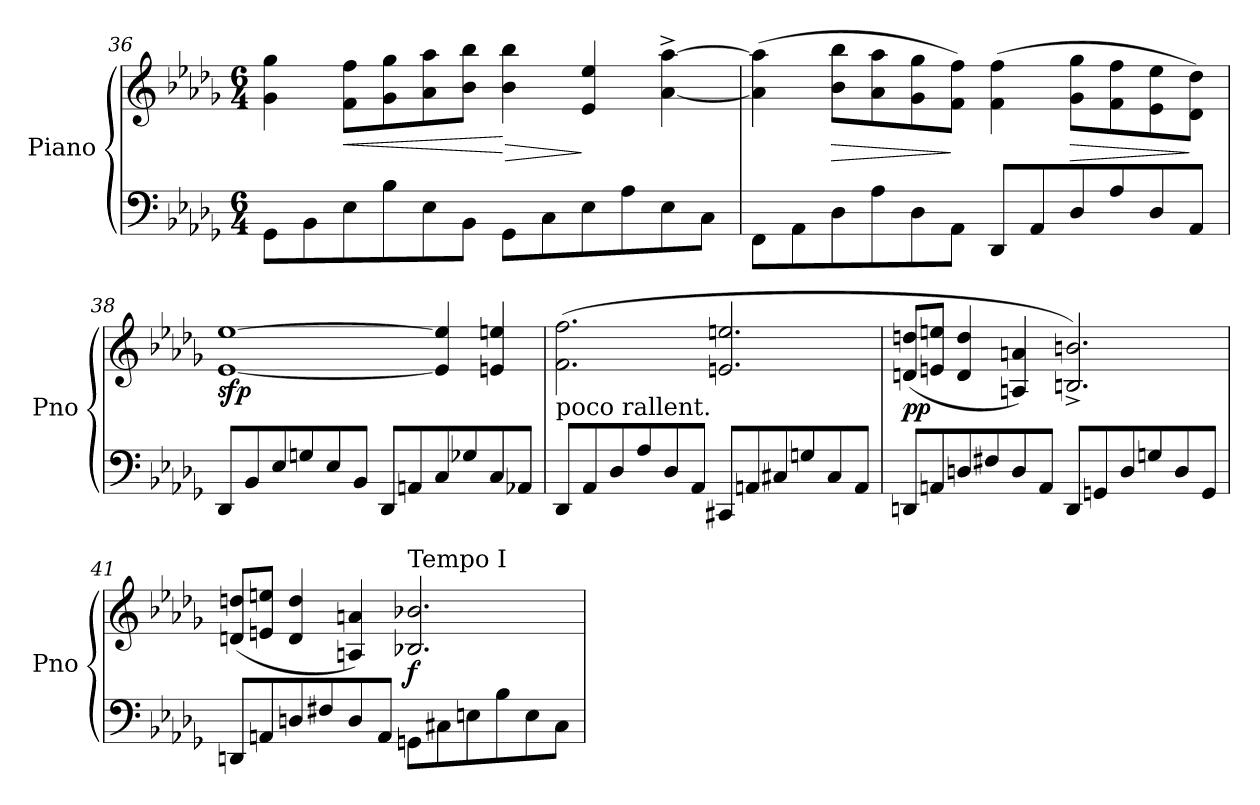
**kern	**kern	**dynam
*part1	*part1	*part1
*staff2	*staff1	*staff1/2
*I"Piano	*	*
*I'Pno	*	*
*clefF4	*clefG2	*
*k[b-e-a-d-g-]	*k[b-e-a-d-g-]	*
*D-:	*D-:	*
*M6/4	*M6/4	*
=36	=36	=36
8GG-\L	4g-\ 4gg-\	.
8BB-\	.	.
!	!	!LO:HP:b
8E-\	8f\ 8ff\L	<
8B-\	8g-\ 8gg-\	.
8E-\	8a-\ 8aa-\	.
8BB-\J	8b-\ 8bb-\J	.
!	!	!LO:HP:n=1:b
8GG-\L	4b-\ 4bb-\	[ >
8C\	.	.
8E-\	4e-/ 4ee-/	]
8A-\	.	.
8E-\	[4a-\^ [4aa-\^	.
8C\J	.	.
=37	=37	=37
8FF\L	(4a-\] 4aa-\]	.
8AA-\	.	.
!	!	!LO:HP:b
8D-\	8b-\ 8bb-\L	>
8A-\	8a-\ 8aa-\	.
8D-\	8g-\ 8gg-\	.
8AA-\J	8f\ 8ff\J)	]
8DD-/L	(4f\ 4ff\	.
8AA-/	.	.
!	!	!LO:HP:b
8D-/	8g-\ 8gg-\L	>
8A-/	8f\ 8ff\	.
8D-/	8e-\ 8ee-\	.
8AA-/J	8d-\ 8dd-\J)	]
!!LO:LB:g=z
=38	=38	=38
!	!	!LO:DY:b
8DD-/L	[1e- [1ee-	sfp
8BB-/	.	.
8E-/	.	.
8Gn/	.	.
8E-/	.	.
8BB-/J	.	.
8DD-/L	.	.
8AAn/	.	.
8C/	4e-/] 4ee-/]	.
8G-X/	.	.
8C/	4en/ 4een/	.
8AA-X/J	.	.
=39	=39	=39
!	!LO:TX:b:t=poco rallent.	!
8DD-/L	(2.f\ 2.ff\	.
8AA-/	.	.
8D-/	.	.
8A-/	.	.
8D-/	.	.
8AA-/J	.	.
8CC#X/L	2.en/ 2.een/	.
8AAn/	.	.
8C#X/	.	.
8Gn/	.	.
8C#/	.	.
8AA/J	.	.
=40	=40	=40
!	!	!LO:DY:b
8DDn/L	(8dn/ 8ddn/L	pp
8AAn/	8en/ 8een/J	.
8Dn/	4d/ 4dd/	.
8F#X/	.	.
8D/	4An/ 4an/)	.
8AA/J	.	.
8DD/L	2.Bn/^ 2.bn/^)	.
8GGn/	.	.
8D/	.	.
8Gn/	.	.
8D/	.	.
8GG/J	.	.
!!LO:LB:g=z
=41	=41	=41
8DDn/L	(8dn/ 8ddn/L	.
8AAn/	8en/ 8een/J	.
8Dn/	4d/ 4dd/	.
8F#X/	.	.
8D/	4An/ 4an/)	.
8AA/J	.	.
!	!LO:TX:a:t=Tempo I	!
!	!	!LO:DY:b
8GGn\L	2.B-X/ 2.b-X/	f
8C#X\	.	.
8En\	.	.
8B-\	.	.
8E\	.	.
8C#\J	.	.
=	=	=
*-	*-	*-
